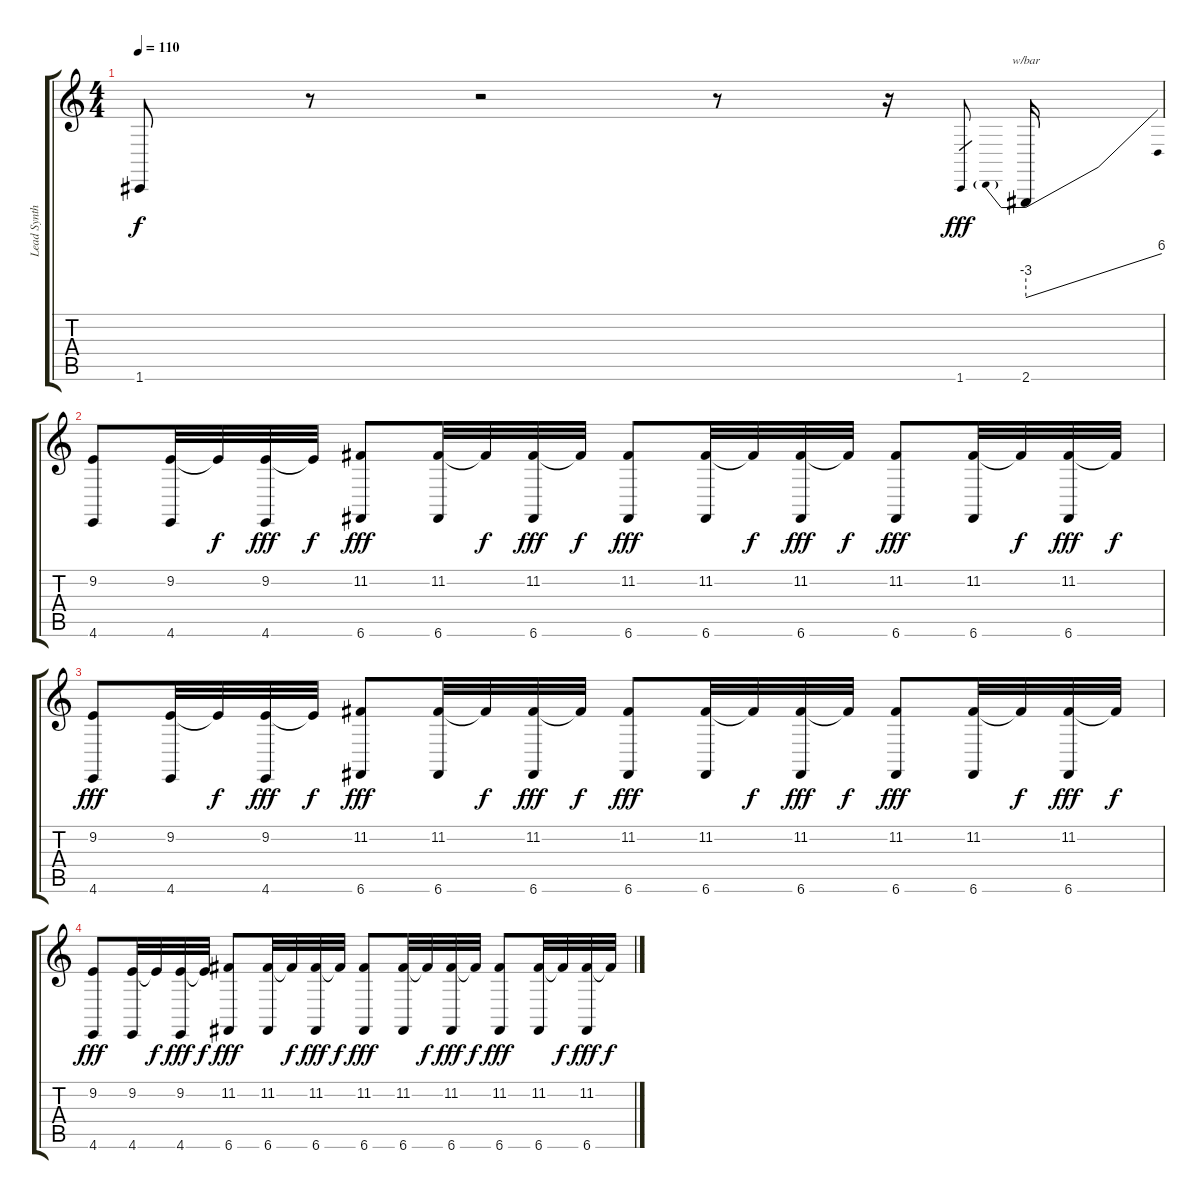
\track ("Lead Synth" "Lead Synth") {instrument lead2sawtooth}
\staff {score tabs}
\tuning (Ab4 G3 Eb3 Bb2 F2 C2) {hide}
\ts (4 4)
\tempo 110
\clef g2
\ks c
1.6.8{dy f volume 16} r.8 r.2 r.8 r.16 1.6.8{gr dy fff} 2.6.16{tbe (predivedive default 0 -12 60 24)} |
(9.2 4.6).8{volume 13} (9.2 4.6).32 9.2{t}.32{dy f} (9.2 4.6).32{dy fff} 9.2{t}.32{dy f} (11.2 6.6).8{dy fff} (11.2 6.6).32 11.2{t}.32{dy f} (11.2 6.6).32{dy fff} 11.2{t}.32{dy f} (11.2 6.6).8{dy fff} (11.2 6.6).32 11.2{t}.32{dy f} (11.2 6.6).32{dy fff} 11.2{t}.32{dy f} (11.2 6.6).8{dy fff} (11.2 6.6).32 11.2{t}.32{dy f} (11.2 6.6).32{dy fff} 11.2{t}.32{dy f} |
(9.2 4.6).8{dy fff} (9.2 4.6).32 9.2{t}.32{dy f} (9.2 4.6).32{dy fff} 9.2{t}.32{dy f} (11.2 6.6).8{dy fff} (11.2 6.6).32 11.2{t}.32{dy f} (11.2 6.6).32{dy fff} 11.2{t}.32{dy f} (11.2 6.6).8{dy fff} (11.2 6.6).32 11.2{t}.32{dy f} (11.2 6.6).32{dy fff} 11.2{t}.32{dy f} (11.2 6.6).8{dy fff} (11.2 6.6).32 11.2{t}.32{dy f} (11.2 6.6).32{dy fff} 11.2{t}.32{dy f} |
(9.2 4.6).8{dy fff} (9.2 4.6).32 9.2{t}.32{dy f} (9.2 4.6).32{dy fff} 9.2{t}.32{dy f} (11.2 6.6).8{dy fff} (11.2 6.6).32 11.2{t}.32{dy f} (11.2 6.6).32{dy fff} 11.2{t}.32{dy f} (11.2 6.6).8{dy fff} (11.2 6.6).32 11.2{t}.32{dy f} (11.2 6.6).32{dy fff} 11.2{t}.32{dy f} (11.2 6.6).8{dy fff} (11.2 6.6).32 11.2{t}.32{dy f} (11.2 6.6).32{dy fff} 11.2{t}.32{dy f}
